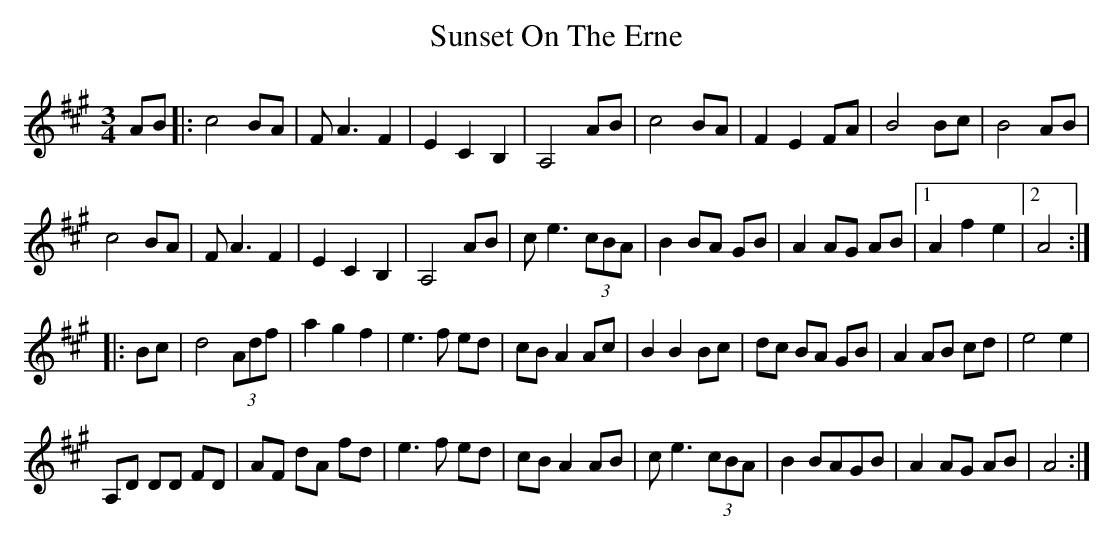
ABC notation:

X:1
T: Sunset On The Erne
M: 3/4
L: 1/8
K: Amaj
AB|:c4 BA|FA3 F2|E2C2B,2|A,4 AB|c4 BA|F2 E2 FA|B4Bc|B4 AB|
c4 BA|FA3 F2|E2C2B,2|A,4 AB|c e3 (3cBA|B2 BA GB|A2 AG AB |1 A2 f2 e2 |2 A4:|
|:Bc|d4(3Adf|a2g2f2|e3f ed|cB A2 Ac|B2 B2 Bc|dc BA GB|A2 AB cd|e4 e2|
A,D DD FD|AF dA fd|e3f ed|cB A2 AB|ce3 (3cBA|B2 BAGB|A2AG AB | A4:|
